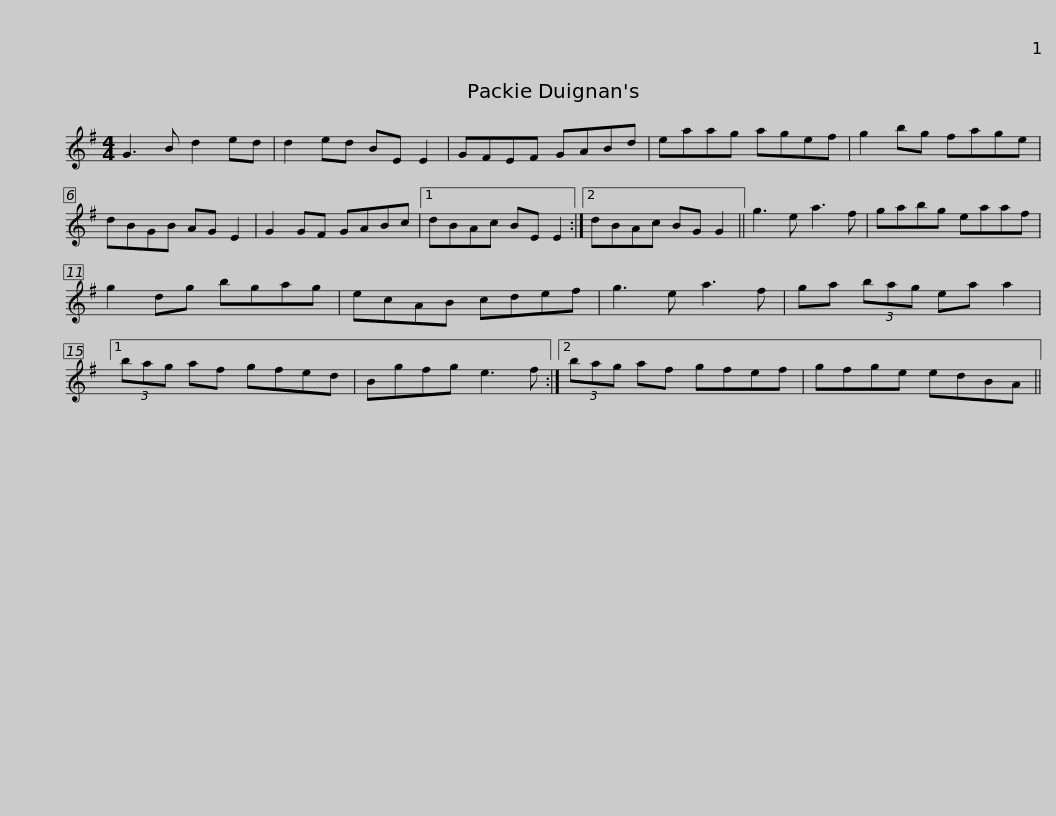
X:1
L:1/8
M:4/4
I:linebreak $
K:G
V:1 treble
V:1
 G3 B d2 ed | d2 ed BE E2 | GFEF GABd | eaag agef | g2 bg fage | %5
 dBGB AG E2 |$ G2 GF GABc |1 dBAc BE E2 :|2 dBAc BG G2 || g3 e a3 f | %10
 gabg eaaf | g2 dg bgag |$ ecAB cdef | g3 e a3 f | ga (3bag ea a2 |1 %15
 (3bag af gfed | Bgfg e3 f :|2$ (3bag af gfef | gfge edBA || %19
